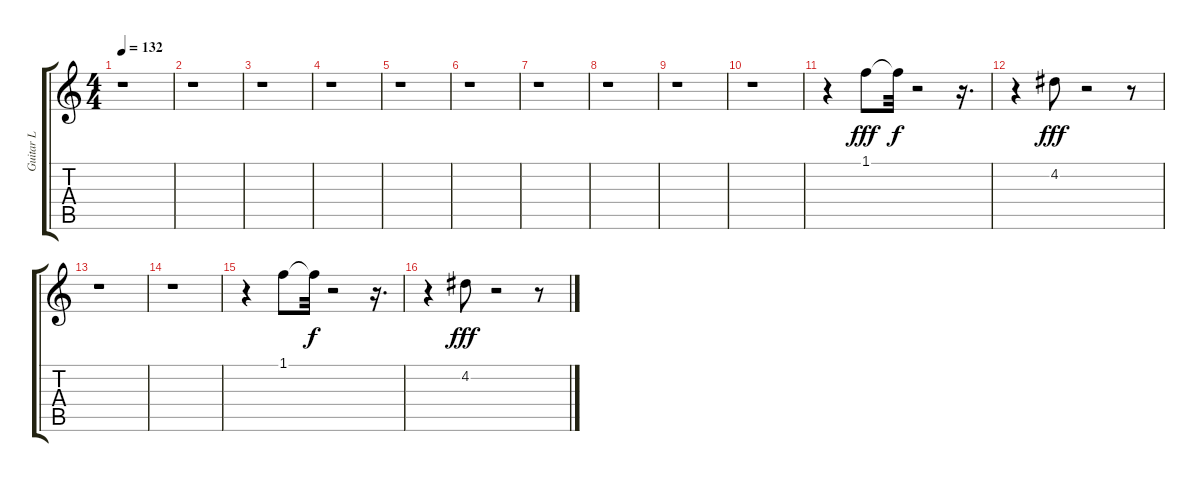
\track ("Guitar L" "Guitar L") {instrument electricguitarjazz}
\staff {score tabs}
\tuning (E4 B3 G3 D3 A2 E2) {hide}
\ts (4 4)
\tempo 132
\clef g2
\ks c
r.1{dy f} |
r.1 |
r.1 |
r.1 |
r.1 |
r.1 |
r.1 |
r.1 |
r.1 |
r.1 |
r.4 1.1.8{dy fff} 1.1{t}.32{dy f} r.2 r.16{d} |
r.4 4.2.8{dy fff} r.2 r.8 |
r.1 |
r.1 |
r.4 1.1.8 1.1{t}.32{dy f} r.2 r.16{d} |
r.4 4.2.8{dy fff} r.2 r.8
